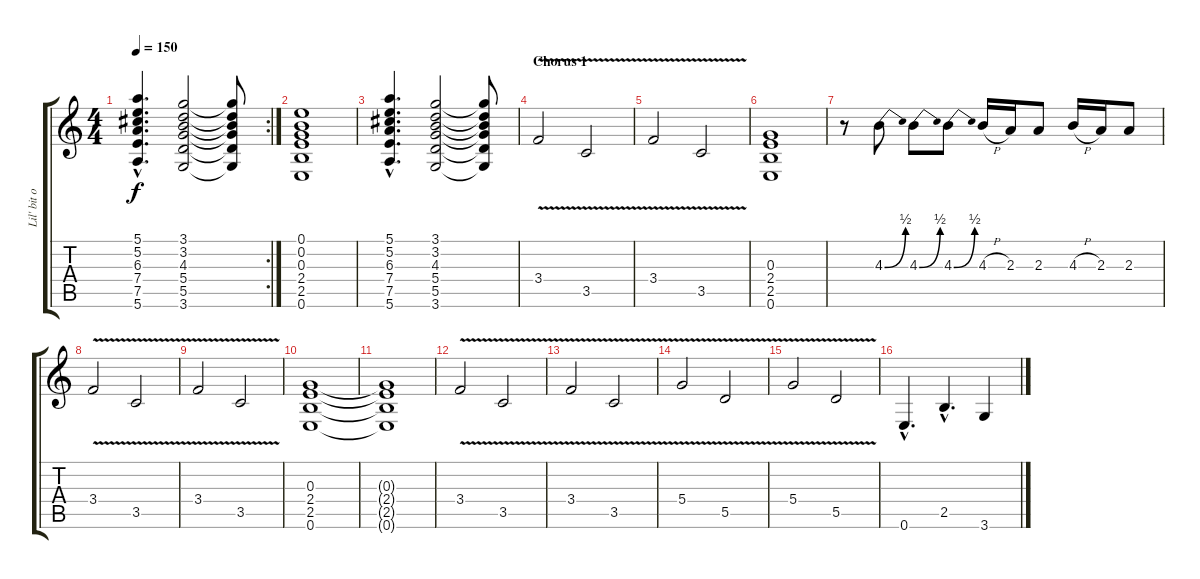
\track ("Lil' bit o' distortion" "Lil' bit o") {instrument distortionguitar}
\staff {score tabs}
\tuning (E4 B3 G3 D3 A2 E2) {hide}
\rc 2
\ts (4 4)
\tempo 150
\clef g2
\ks c
(5.1{hac} 5.2{hac} 6.3{hac} 7.4{hac} 7.5{hac} 5.6{hac}).4{d dy f} (3.1 3.2 4.3 5.4 5.5 3.6).2 (3.1{t} 3.2{t} 4.3{t} 5.4{t} 5.5{t} 3.6{t}).8 |
(0.1 0.2 0.3 2.4 2.5 0.6).1 |
(5.1{hac} 5.2{hac} 6.3{hac} 7.4{hac} 7.5{hac} 5.6{hac}).4{d} (3.1 3.2 4.3 5.4 5.5 3.6).2 (3.1{t} 3.2{t} 4.3{t} 5.4{t} 5.5{t} 3.6{t}).8 |
\section ("" "Chorus 1")
3.4{v}.2 3.5{v}.2 |
3.4{v}.2 3.5{v}.2 |
(0.3 2.4 2.5 0.6).1 |
r.8 4.3{be (bend 0 0 60 2)}.8 4.3{be (bend 0 0 60 2)}.8 4.3{be (bend 0 0 60 2)}.8 4.3{h}.16 2.3.16 2.3.8 4.3{h}.16 2.3.16 2.3.8 |
3.4{v}.2 3.5{v}.2 |
3.4{v}.2 3.5{v}.2 |
(0.3 2.4 2.5 0.6).1 |
(0.3{t} 2.4{t} 2.5{t} 0.6{t}).1 |
3.4{v}.2 3.5{v}.2 |
3.4{v}.2 3.5{v}.2 |
5.4{v}.2 5.5{v}.2 |
5.4{v}.2 5.5{v}.2 |
0.6{hac}.4{d} 2.5{hac}.4{d} 3.6.4
